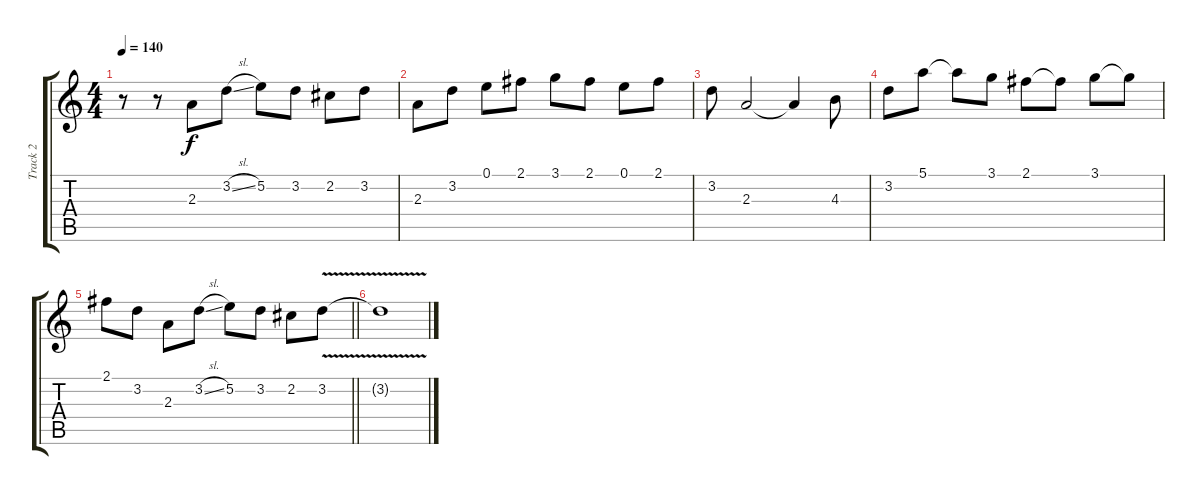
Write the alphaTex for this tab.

\track ("Track 2" "Track 2") {instrument distortionguitar}
\staff {score tabs}
\tuning (E4 B3 G3 D3 A2 E2) {hide}
\ts (4 4)
\tempo 140
\clef g2
\ks c
r.8{dy f} r.8 2.3.8 3.2{sl}.8 5.2.8 3.2.8 2.2.8 3.2.8 |
2.3.8 3.2.8 0.1.8 2.1.8 3.1.8 2.1.8 0.1.8 2.1.8 |
3.2.8 2.3.2 2.3{t}.4 4.3.8 |
3.2.8 5.1.8 5.1{t}.8 3.1.8 2.1.8 2.1{t}.8 3.1.8 3.1{t}.8 |
\barLineRight lightlight
2.1.8 3.2.8 2.3.8 3.2{sl}.8 5.2.8 3.2.8 2.2.8 3.2{v}.8 |
3.2{t}.1
